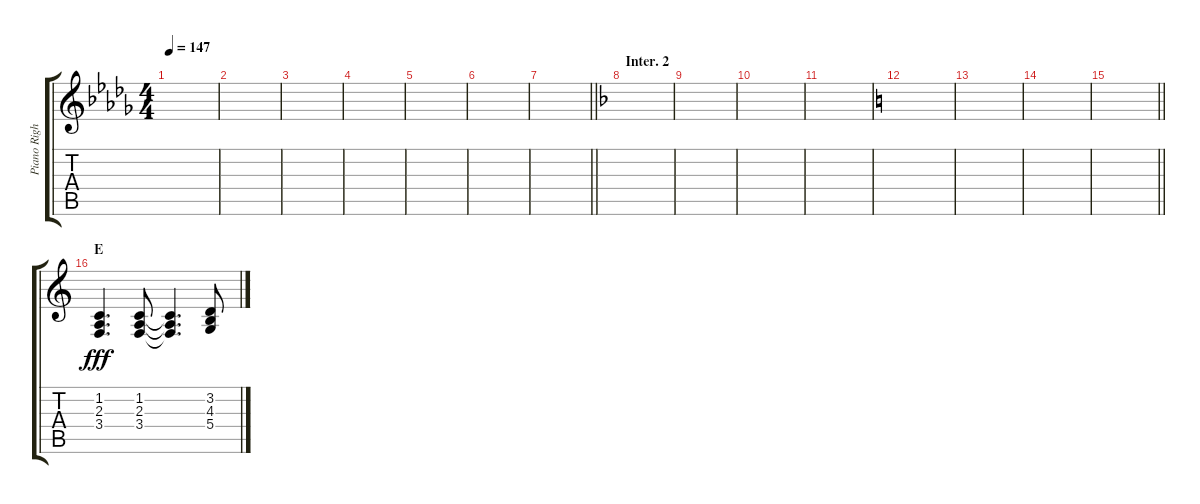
\track ("Piano Right (Kotobuki Tsumugi)" "Piano Righ") {instrument acousticgrandpiano}
\staff {score tabs}
\tuning (E4 B3 G3 D3 A2 E2) {hide}
\ts (4 4)
\tempo 147
\clef g2
\ks db
|
|
|
|
|
|
\barLineRight lightlight
|
\section ("" "Inter. 2")
\ks f
|
|
|
|
\ks c
|
|
|
\barLineRight lightlight
|
\section ("" "E")
(1.2 2.3 3.4).4{d dy fff} (1.2 2.3 3.4).8 (1.2{t} 2.3{t} 3.4{t}).4{d} (3.2 4.3 5.4).8
